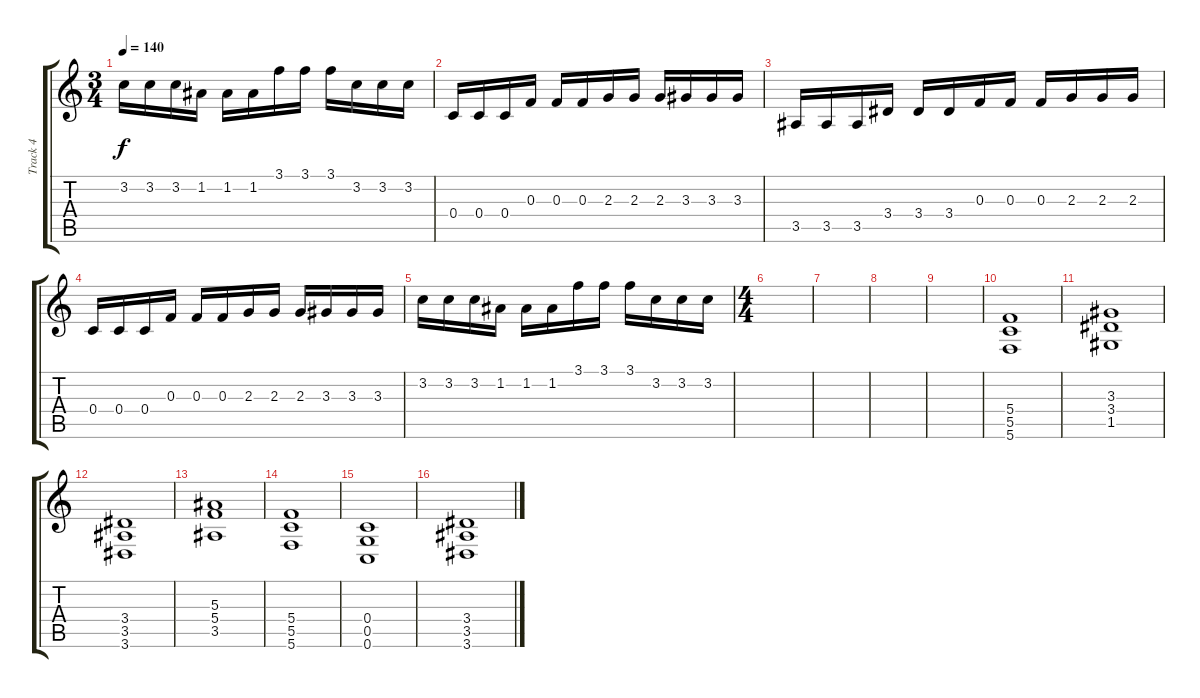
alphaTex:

\track ("Track 4" "Track 4") {instrument overdrivenguitar}
\staff {score tabs}
\tuning (D4 A3 F3 C3 G2 C2) {hide}
\ts (3 4)
\tempo 140
\clef g2
\ks c
3.2.16{dy f} 3.2.16 3.2.16 1.2.16 1.2.16 1.2.16 3.1.16 3.1.16 3.1.16 3.2.16 3.2.16 3.2.16 |
0.4.16 0.4.16 0.4.16 0.3.16 0.3.16 0.3.16 2.3.16 2.3.16 2.3.16 3.3.16 3.3.16 3.3.16 |
3.5.16 3.5.16 3.5.16 3.4.16 3.4.16 3.4.16 0.3.16 0.3.16 0.3.16 2.3.16 2.3.16 2.3.16 |
0.4.16 0.4.16 0.4.16 0.3.16 0.3.16 0.3.16 2.3.16 2.3.16 2.3.16 3.3.16 3.3.16 3.3.16 |
3.2.16 3.2.16 3.2.16 1.2.16 1.2.16 1.2.16 3.1.16 3.1.16 3.1.16 3.2.16 3.2.16 3.2.16 |
\ts (4 4)
|
|
|
|
(5.4 5.5 5.6).1 |
(3.3 3.4 1.5).1 |
(3.4 3.5 3.6).1 |
(5.3 5.4 3.5).1 |
(5.4 5.5 5.6).1 |
(0.4 0.5 0.6).1 |
(3.4 3.5 3.6).1
